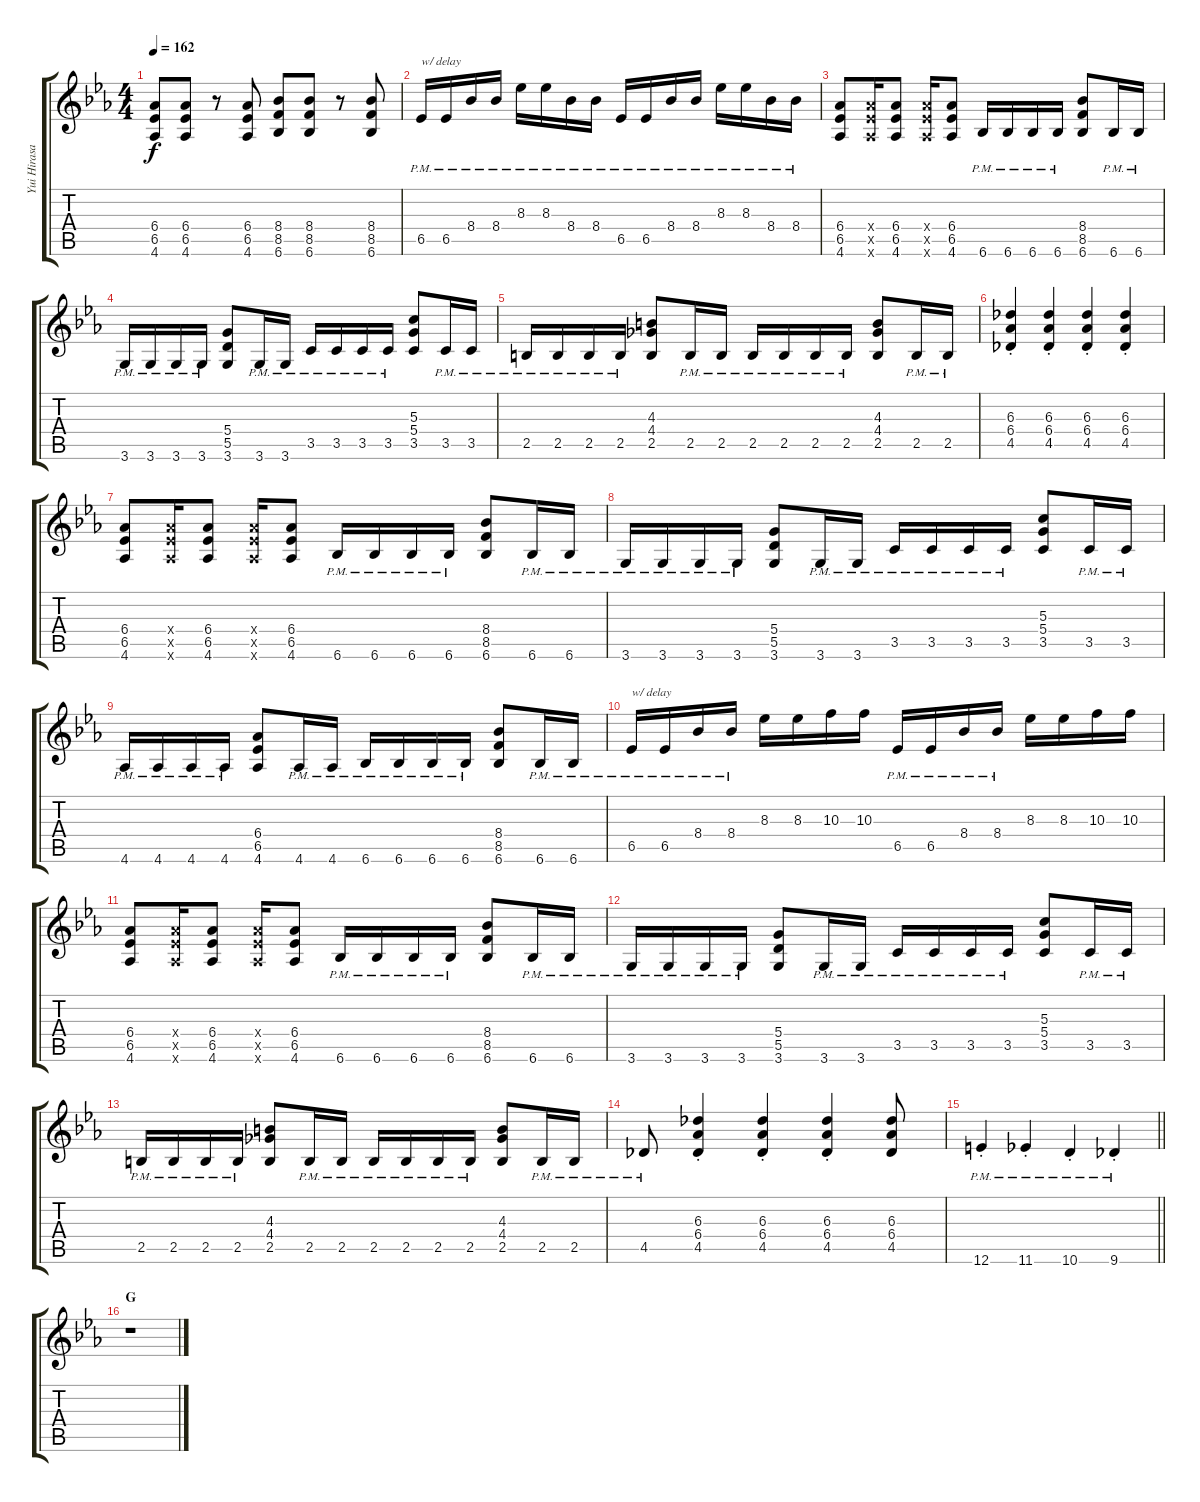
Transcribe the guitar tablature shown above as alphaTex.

\track ("Yui Hirasawa" "Yui Hirasa") {instrument distortionguitar}
\staff {score tabs}
\tuning (E4 B3 G3 D3 A2 E2) {hide}
\ts (4 4)
\tempo 162
\clef g2
\ks eb
(6.4 6.5 4.6).8{dy f} (6.4 6.5 4.6).8 r.8 (6.4 6.5 4.6).8 (8.4 8.5 6.6).8 (8.4 8.5 6.6).8 r.8 (8.4 8.5 6.6).8 |
6.5{pm}.16{txt "w/ delay"} 6.5{pm}.16 8.4{pm}.16 8.4{pm}.16 8.3{pm}.16 8.3{pm}.16 8.4{pm}.16 8.4{pm}.16 6.5{pm}.16 6.5{pm}.16 8.4{pm}.16 8.4{pm}.16 8.3{pm}.16 8.3{pm}.16 8.4{pm}.16 8.4{pm}.16 |
(6.4 6.5 4.6).8 (6.4{x} 6.5{x} 4.6{x}).16 (6.4 6.5 4.6).8 (6.4{x} 6.5{x} 4.6{x}).16 (6.4 6.5 4.6).8 6.6{pm}.16 6.6{pm}.16 6.6{pm}.16 6.6{pm}.16 (8.4 8.5 6.6).8 6.6{pm}.16 6.6{pm}.16 |
3.6{pm}.16 3.6{pm}.16 3.6{pm}.16 3.6{pm}.16 (5.4 5.5 3.6).8 3.6{pm}.16 3.6{pm}.16 3.5{pm}.16 3.5{pm}.16 3.5{pm}.16 3.5{pm}.16 (5.3 5.4 3.5).8 3.5{pm}.16 3.5{pm}.16 |
2.5{pm}.16 2.5{pm}.16 2.5{pm}.16 2.5{pm}.16 (4.3 4.4 2.5).8 2.5{pm}.16 2.5{pm}.16 2.5{pm}.16 2.5{pm}.16 2.5{pm}.16 2.5{pm}.16 (4.3 4.4 2.5).8 2.5{pm}.16 2.5{pm}.16 |
(6.3{st} 6.4{st} 4.5{st}).4 (6.3{st} 6.4{st} 4.5{st}).4 (6.3{st} 6.4{st} 4.5{st}).4 (6.3{st} 6.4{st} 4.5{st}).4 |
(6.4 6.5 4.6).8 (6.4{x} 6.5{x} 4.6{x}).16 (6.4 6.5 4.6).8 (6.4{x} 6.5{x} 4.6{x}).16 (6.4 6.5 4.6).8 6.6{pm}.16 6.6{pm}.16 6.6{pm}.16 6.6{pm}.16 (8.4 8.5 6.6).8 6.6{pm}.16 6.6{pm}.16 |
3.6{pm}.16 3.6{pm}.16 3.6{pm}.16 3.6{pm}.16 (5.4 5.5 3.6).8 3.6{pm}.16 3.6{pm}.16 3.5{pm}.16 3.5{pm}.16 3.5{pm}.16 3.5{pm}.16 (5.3 5.4 3.5).8 3.5{pm}.16 3.5{pm}.16 |
4.6{pm}.16 4.6{pm}.16 4.6{pm}.16 4.6{pm}.16 (6.4 6.5 4.6).8 4.6{pm}.16 4.6{pm}.16 6.6{pm}.16 6.6{pm}.16 6.6{pm}.16 6.6{pm}.16 (8.4 8.5 6.6).8 6.6{pm}.16 6.6{pm}.16 |
6.5{pm}.16{txt "w/ delay"} 6.5{pm}.16 8.4{pm}.16 8.4{pm}.16 8.3.16 8.3.16 10.3.16 10.3.16 6.5{pm}.16 6.5{pm}.16 8.4{pm}.16 8.4{pm}.16 8.3.16 8.3.16 10.3.16 10.3.16 |
(6.4 6.5 4.6).8 (6.4{x} 6.5{x} 4.6{x}).16 (6.4 6.5 4.6).8 (6.4{x} 6.5{x} 4.6{x}).16 (6.4 6.5 4.6).8 6.6{pm}.16 6.6{pm}.16 6.6{pm}.16 6.6{pm}.16 (8.4 8.5 6.6).8 6.6{pm}.16 6.6{pm}.16 |
3.6{pm}.16 3.6{pm}.16 3.6{pm}.16 3.6{pm}.16 (5.4 5.5 3.6).8 3.6{pm}.16 3.6{pm}.16 3.5{pm}.16 3.5{pm}.16 3.5{pm}.16 3.5{pm}.16 (5.3 5.4 3.5).8 3.5{pm}.16 3.5{pm}.16 |
2.5{pm}.16 2.5{pm}.16 2.5{pm}.16 2.5{pm}.16 (4.3 4.4 2.5).8 2.5{pm}.16 2.5{pm}.16 2.5{pm}.16 2.5{pm}.16 2.5{pm}.16 2.5{pm}.16 (4.3 4.4 2.5).8 2.5{pm}.16 2.5{pm}.16 |
4.5{pm}.8 (6.3{st} 6.4{st} 4.5{st}).4 (6.3{st} 6.4{st} 4.5{st}).4 (6.3{st} 6.4{st} 4.5{st}).4 (6.3 6.4 4.5).8 |
\barLineRight lightlight
12.6{pm st}.4 11.6{pm st}.4 10.6{pm st}.4 9.6{pm st}.4 |
\section ("" "G")
r.1
